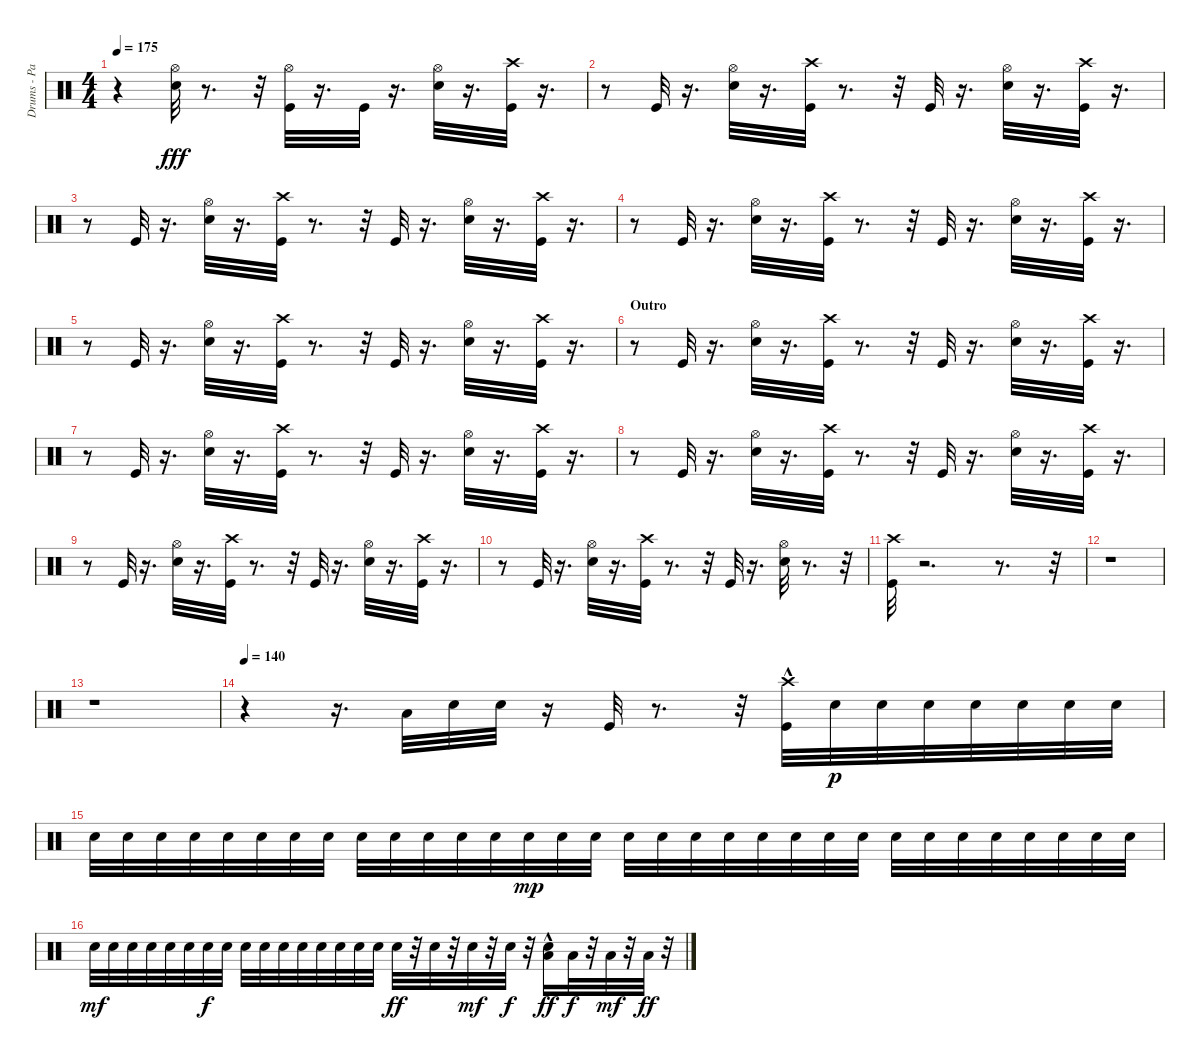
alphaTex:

\track ("Drums - Paice" "Drums - Pa") {instrument percussion}
\staff {score}
\articulation defaults
\ts (4 4)
\tempo 175
\clef neutral
\ks c
r.4{dy fff} ("Hi-Hat (open)" "Snare (hit) 2").32 r.8{d} r.32 ("Kick (hit)" "Hi-Hat (open)").32 r.16{d} "Kick (hit)".32 r.16{d} ("Snare (hit) 2" "Hi-Hat (open)").32 r.16{d} ("Kick (hit)" "Crash high (hit)").32 r.16{d} |
r.8 "Kick (hit)".32 r.16{d} ("Hi-Hat (open)" "Snare (hit) 2").32 r.16{d} ("Kick (hit)" "Crash high (hit)").32 r.8{d} r.32 "Kick (hit)".32 r.16{d} ("Snare (hit) 2" "Hi-Hat (open)").32 r.16{d} ("Kick (hit)" "Crash high (hit)").32 r.16{d} |
r.8 "Kick (hit)".32 r.16{d} ("Snare (hit) 2" "Hi-Hat (open)").32 r.16{d} ("Crash high (hit)" "Kick (hit)").32 r.8{d} r.32 "Kick (hit)".32 r.16{d} ("Snare (hit) 2" "Hi-Hat (open)").32 r.16{d} ("Crash high (hit)" "Kick (hit)").32 r.16{d} |
r.8 "Kick (hit)".32 r.16{d} ("Snare (hit) 2" "Hi-Hat (open)").32 r.16{d} ("Kick (hit)" "Crash high (hit)").32 r.8{d} r.32 "Kick (hit)".32 r.16{d} ("Hi-Hat (open)" "Snare (hit) 2").32 r.16{d} ("Crash high (hit)" "Kick (hit)").32 r.16{d} |
r.8 "Kick (hit)".32 r.16{d} ("Hi-Hat (open)" "Snare (hit) 2").32 r.16{d} ("Kick (hit)" "Crash high (hit)").32 r.8{d} r.32 "Kick (hit)".32 r.16{d} ("Snare (hit) 2" "Hi-Hat (open)").32 r.16{d} ("Crash high (hit)" "Kick (hit)").32 r.16{d} |
\section ("" "Outro")
r.8 "Kick (hit)".32 r.16{d} ("Snare (hit) 2" "Hi-Hat (open)").32 r.16{d} ("Crash high (hit)" "Kick (hit)").32 r.8{d} r.32 "Kick (hit)".32 r.16{d} ("Snare (hit) 2" "Hi-Hat (open)").32 r.16{d} ("Crash high (hit)" "Kick (hit)").32 r.16{d} |
r.8 "Kick (hit)".32 r.16{d} ("Snare (hit) 2" "Hi-Hat (open)").32 r.16{d} ("Kick (hit)" "Crash high (hit)").32 r.8{d} r.32 "Kick (hit)".32 r.16{d} ("Snare (hit) 2" "Hi-Hat (open)").32 r.16{d} ("Kick (hit)" "Crash high (hit)").32 r.16{d} |
r.8 "Kick (hit)".32 r.16{d} ("Hi-Hat (open)" "Snare (hit) 2").32 r.16{d} ("Crash high (hit)" "Kick (hit)").32 r.8{d} r.32 "Kick (hit)".32 r.16{d} ("Snare (hit) 2" "Hi-Hat (open)").32 r.16{d} ("Kick (hit)" "Crash high (hit)").32 r.16{d} |
r.8 "Kick (hit)".32 r.16{d} ("Snare (hit) 2" "Hi-Hat (open)").32 r.16{d} ("Kick (hit)" "Crash high (hit)").32 r.8{d} r.32 "Kick (hit)".32 r.16{d} ("Hi-Hat (open)" "Snare (hit) 2").32 r.16{d} ("Crash high (hit)" "Kick (hit)").32 r.16{d} |
r.8 "Kick (hit)".32 r.16{d} ("Hi-Hat (open)" "Snare (hit) 2").32 r.16{d} ("Crash high (hit)" "Kick (hit)").32 r.8{d} r.32 "Kick (hit)".32 r.16{d} ("Hi-Hat (open)" "Snare (hit) 2").32 r.8{d} r.32 |
("Crash high (hit)" "Kick (hit)").32 r.2{d} r.8{d} r.32 |
r.1 |
r.1 |
\tempo 140
r.4 r.16{d} "Low Tom (hit)".32 "Snare (hit) 2".32 "Snare (hit) 2".32 r.16 "Kick (hit)".32 r.8{d} r.32 ("Kick (hit)" "Crash high (hit)"{hac}).32 "Snare (hit) 2".32{dy p} "Snare (hit) 2".32 "Snare (hit) 2".32 "Snare (hit) 2".32 "Snare (hit) 2".32 "Snare (hit) 2".32 "Snare (hit) 2".32 |
"Snare (hit) 2".32 "Snare (hit) 2".32 "Snare (hit) 2".32 "Snare (hit) 2".32 "Snare (hit) 2".32 "Snare (hit) 2".32 "Snare (hit) 2".32 "Snare (hit) 2".32 "Snare (hit) 2".32 "Snare (hit) 2".32 "Snare (hit) 2".32 "Snare (hit) 2".32 "Snare (hit) 2".32 "Snare (hit) 2".32{dy mp} "Snare (hit) 2".32 "Snare (hit) 2".32 "Snare (hit) 2".32 "Snare (hit) 2".32 "Snare (hit) 2".32 "Snare (hit) 2".32 "Snare (hit) 2".32 "Snare (hit) 2".32 "Snare (hit) 2".32 "Snare (hit) 2".32 "Snare (hit) 2".32 "Snare (hit) 2".32 "Snare (hit) 2".32 "Snare (hit) 2".32 "Snare (hit) 2".32 "Snare (hit) 2".32 "Snare (hit) 2".32 "Snare (hit) 2".32 |
"Snare (hit) 2".32{dy mf} "Snare (hit) 2".32 "Snare (hit) 2".32 "Snare (hit) 2".32 "Snare (hit) 2".32 "Snare (hit) 2".32 "Snare (hit) 2".32{dy f} "Snare (hit) 2".32 "Snare (hit) 2".32 "Snare (hit) 2".32 "Snare (hit) 2".32 "Snare (hit) 2".32 "Snare (hit) 2".32 "Snare (hit) 2".32 "Snare (hit) 2".32 "Snare (hit) 2".32 "Snare (hit) 2".32{dy ff} r.32 "Snare (hit) 2".32 r.32 "Snare (hit) 2".32{dy mf} r.32 "Snare (hit) 2".32{dy f} r.32 ("Low Tom (hit)" "Snare (hit) 2"{hac}).16{dy ff} "Low Tom (hit)".32{dy f} r.32 "Low Tom (hit)".32{dy mf} r.32 "Low Tom (hit)".32{dy ff} r.32
